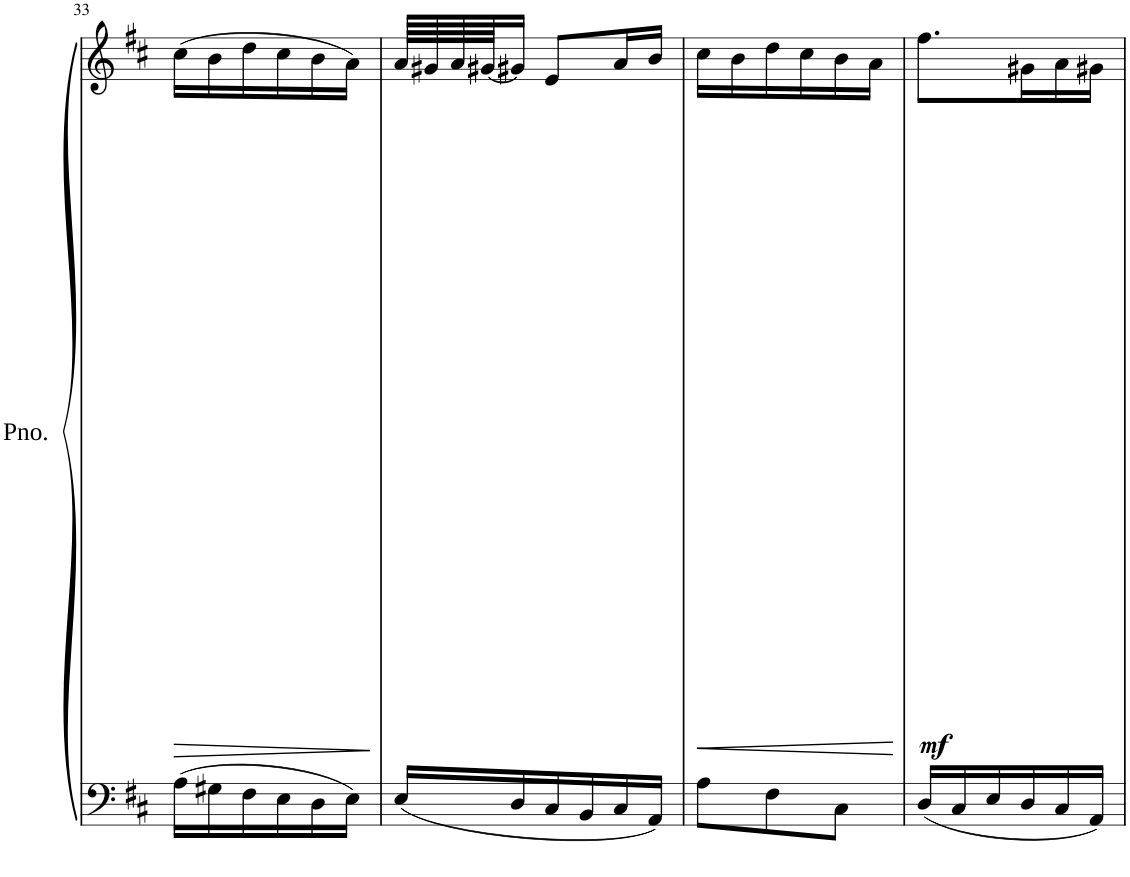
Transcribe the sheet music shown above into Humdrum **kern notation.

**kern	**kern	**dynam
*part1	*part1	*part1
*staff2	*staff1	*staff1/2
*I"Piano	*	*
*I'Pno.	*	*
!!LO:PB:g=z
*clefF4	*clefG2	*
*k[f#c#]	*k[f#c#]	*
*M3/8	*M3/8	*
=33	=33	=33
!	!	!LO:HP:b
16A\LL	(16cc#\LL	>
16G#X\	16b\	.
16F#\	16dd\	.
16E\	16cc#\	.
16D\	16b\	.
16E\JJ	16a\JJ)	.
.	.	]
=34	=34	=34
16E/LL	64a/LLLL	.
.	64g#X/	.
.	64a/	.
.	[64g#X/JJ	.
16D/	16g#X/JJ]	.
16C#/	8e/L	.
16BB/	.	.
16C#/	16a/L	.
16AA/JJ	16b/JJ	.
=35	=35	=35
!	!	!LO:HP:b
8A\L	16cc#\LL	<
.	16b\	.
8F#\	16dd\	.
.	16cc#\	.
8C#\J	16b\	.
.	16a\JJ	.
.	.	[
=36	=36	=36
!	!	!LO:DY:b
16D/LL	8.ff#\L	mf
16C#/	.	.
16E/	.	.
16D/	16g#X\L	.
16C#/	16a\	.
16AA/JJ	16g#X\JJ	.
=	=	=
*-	*-	*-
